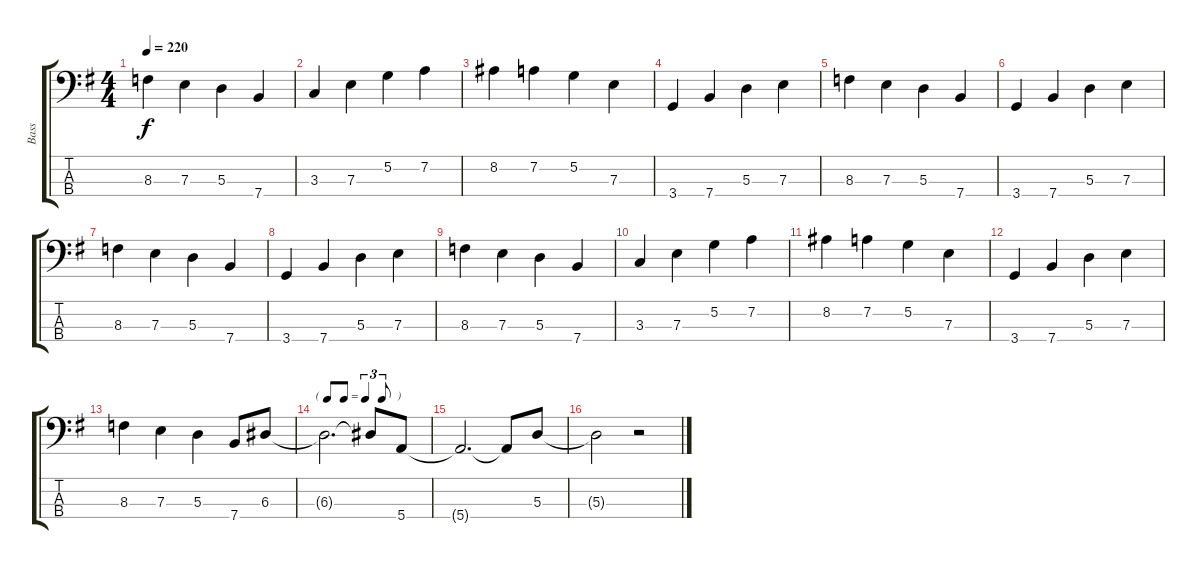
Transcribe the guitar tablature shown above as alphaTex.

\track ("Bass" "Bass") {instrument electricbassfinger}
\staff {score tabs}
\tuning (G2 D2 A1 E1) {hide}
\ts (4 4)
\tempo 220
\clef f4
\ks g
8.3.4{dy f} 7.3.4 5.3.4 7.4.4 |
3.3.4 7.3.4 5.2.4 7.2.4 |
8.2.4 7.2.4 5.2.4 7.3.4 |
3.4.4 7.4.4 5.3.4 7.3.4 |
8.3.4 7.3.4 5.3.4 7.4.4 |
3.4.4 7.4.4 5.3.4 7.3.4 |
8.3.4 7.3.4 5.3.4 7.4.4 |
3.4.4 7.4.4 5.3.4 7.3.4 |
8.3.4 7.3.4 5.3.4 7.4.4 |
3.3.4 7.3.4 5.2.4 7.2.4 |
8.2.4 7.2.4 5.2.4 7.3.4 |
3.4.4 7.4.4 5.3.4 7.3.4 |
8.3.4 7.3.4 5.3.4 7.4.8 6.3.8 |
\tf triplet8th
6.3{t}.2{d} 6.3{t}.8 5.4.8 |
5.4{t}.2{d} 5.4{t}.8 5.3.8 |
5.3{t}.2 r.2
